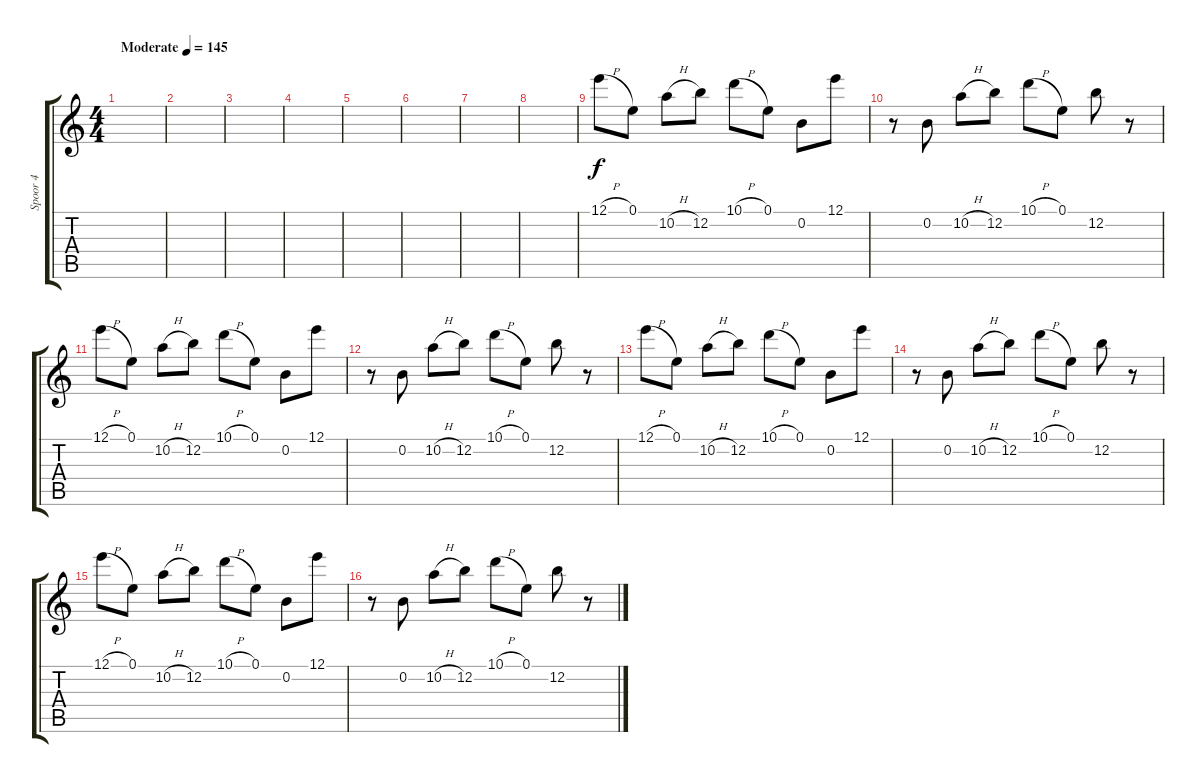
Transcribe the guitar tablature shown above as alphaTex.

\track ("Spoor 4" "Spoor 4") {instrument distortionguitar}
\staff {score tabs}
\tuning (E4 B3 G3 D3 A2 E2) {hide}
\ts (4 4)
\tempo (145 "Moderate")
\clef g2
\ks c
|
|
|
|
|
|
|
|
12.1{h}.8 0.1.8 10.2{h}.8 12.2.8 10.1{h}.8 0.1.8 0.2.8 12.1.8 |
r.8 0.2.8 10.2{h}.8 12.2.8 10.1{h}.8 0.1.8 12.2.8 r.8 |
12.1{h}.8 0.1.8 10.2{h}.8 12.2.8 10.1{h}.8 0.1.8 0.2.8 12.1.8 |
r.8 0.2.8 10.2{h}.8 12.2.8 10.1{h}.8 0.1.8 12.2.8 r.8 |
12.1{h}.8 0.1.8 10.2{h}.8 12.2.8 10.1{h}.8 0.1.8 0.2.8 12.1.8 |
r.8 0.2.8 10.2{h}.8 12.2.8 10.1{h}.8 0.1.8 12.2.8 r.8 |
12.1{h}.8 0.1.8 10.2{h}.8 12.2.8 10.1{h}.8 0.1.8 0.2.8 12.1.8 |
r.8 0.2.8 10.2{h}.8 12.2.8 10.1{h}.8 0.1.8 12.2.8 r.8
